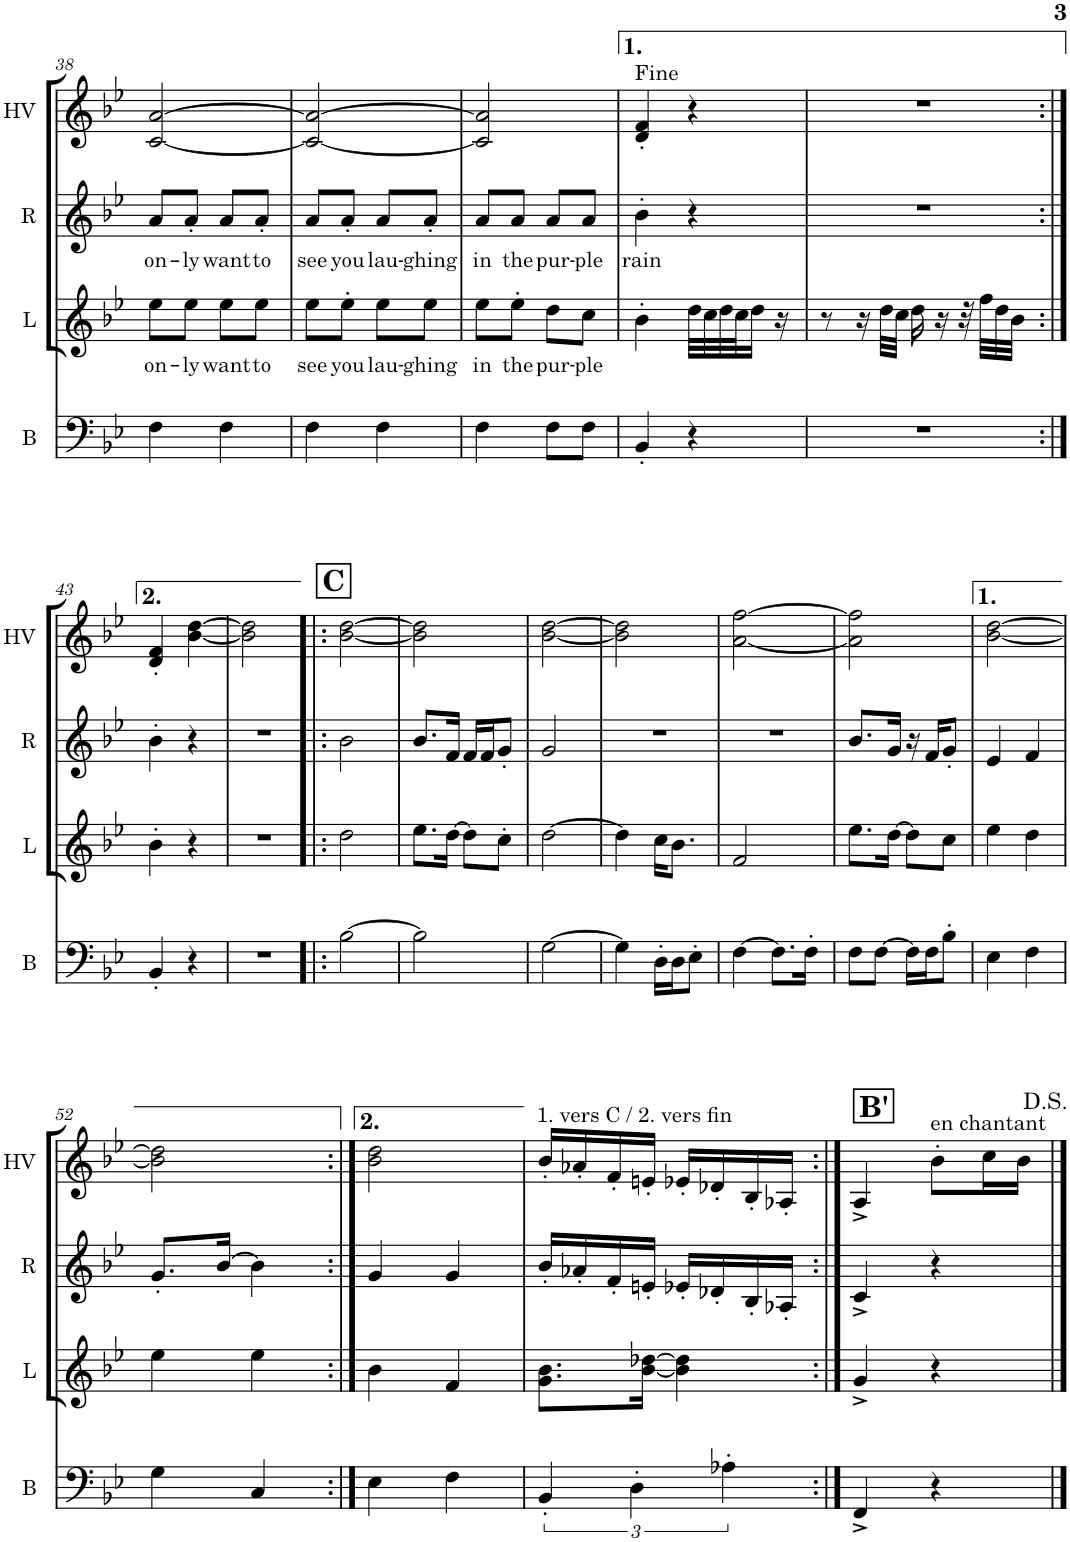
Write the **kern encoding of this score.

**kern	**kern	**text	**kern	**text	**kern
*part4	*part3	*part3	*part2	*part2	*part1
*staff4	*staff3	*staff3	*staff2	*staff2	*staff1
*I"Bass	*I"Lead	*	*I"Riffs	*	*I"High voice
*I'B	*I'L	*	*I'R	*	*I'HV
!!LO:PB:g=z
*clefF4	*clefG2	*	*clefG2	*	*clefG2
*	*Trd7c12	*	*Trd5c9	*	*Trd1c2
*k[b-e-]	*k[b-e-]	*	*k[b-e-]	*	*k[b-e-]
*M2/4	*M2/4	*	*M2/4	*	*M2/4
=38	=38	=38	=38	=38	=38
!	!	!LO:LY:b	!	!LO:LY:b	!
4F\	8ee-\L	on-	8a/L	on-	[2c/ [2a/
!	!	!LO:LY:b	!	!LO:LY:b	!
.	8ee-\J	-ly	8a'/J	-ly	.
!	!	!LO:LY:b	!	!LO:LY:b	!
4F\	8ee-\L	want	8a/L	want	.
!	!	!LO:LY:b	!	!LO:LY:b	!
.	8ee-\J	to	8a'/J	to	.
=39	=39	=39	=39	=39	=39
!	!	!LO:LY:b	!	!LO:LY:b	!
4F\	8ee-\L	see	8a/L	see	2c/_ 2a/_
!	!	!LO:LY:b	!	!LO:LY:b	!
.	8ee-'\J	you	8a'/J	you	.
!	!	!LO:LY:b	!	!LO:LY:b	!
4F\	8ee-\L	lau-	8a/L	lau-	.
!	!	!LO:LY:b	!	!LO:LY:b	!
.	8ee-\J	-ghing	8a'/J	-ghing	.
=40	=40	=40	=40	=40	=40
!	!	!LO:LY:b	!	!LO:LY:b	!
4F\	8ee-\L	in	8a/L	in	2c/] 2a/]
!	!	!LO:LY:b	!	!LO:LY:b	!
.	8ee-'\J	the	8a/J	the	.
!	!	!LO:LY:b	!	!LO:LY:b	!
8F\L	8dd\L	pur-	8a/L	pur-	.
!	!	!LO:LY:b	!	!LO:LY:b	!
8F\J	8cc\J	-ple	8a/J	-ple	.
=41	=41	=41	=41	=41	=41
!	!	!	!	!LO:LY:b	!
4BB-'/	4b-'\	.	4b-'\	rain	4d/' 4f/'
4r	32dd\LLL	.	4r	.	4r
.	32cc\	.	.	.	.
.	32dd\	.	.	.	.
.	32cc\J	.	.	.	.
.	16dd\JJ	.	.	.	.
.	16r	.	.	.	.
=42	=42	=42	=42	=42	=42
2r	8r	.	2r	.	2r
.	16r	.	.	.	.
.	32dd\LLL	.	.	.	.
.	32cc\JJJ	.	.	.	.
.	16dd\	.	.	.	.
.	16r	.	.	.	.
.	32r	.	.	.	.
.	32ff\LLL	.	.	.	.
.	32dd\	.	.	.	.
.	32b-\JJJ	.	.	.	.
!!LO:LB:g=z
=43:|!	=43:|!	=43:|!	=43:|!	=43:|!	=43:|!
4BB-'/	4b-'\	.	4b-'\	.	4d/' 4f/'
4r	4r	.	4r	.	[4b-\ [4dd\
=44	=44	=44	=44	=44	=44
2r	2r	.	2r	.	2b-\] 2dd\]
!!LO:REH:place=s1:a:B:cj:fs=14:t=C
=45!|:	=45!|:	=45!|:	=45!|:	=45!|:	=45!|:
[2B-\	2dd\	.	2b-\	.	[2b-\ [2dd\
=46	=46	=46	=46	=46	=46
2B-\]	8.ee-\L	.	8.b-/L	.	2b-\] 2dd\]
.	[16dd\Jk	.	16f/Jk	.	.
.	8dd\L]	.	16f/LL	.	.
.	.	.	16f/J	.	.
.	8cc'\J	.	8g'/J	.	.
=47	=47	=47	=47	=47	=47
[2G\	[2dd\	.	2g/	.	[2b-\ [2dd\
=48	=48	=48	=48	=48	=48
4G\]	4dd\]	.	2r	.	2b-\] 2dd\]
16D'\LL	16cc\KL	.	.	.	.
16D\J	8.b-\J	.	.	.	.
8E-'\J	.	.	.	.	.
=49	=49	=49	=49	=49	=49
[4F\	2f/	.	2r	.	[2a\ [2ff\
8.F\L]	.	.	.	.	.
16F'\Jk	.	.	.	.	.
=50	=50	=50	=50	=50	=50
8F\L	8.ee-\L	.	8.b-/L	.	2a\] 2ff\]
[8F\J	.	.	.	.	.
.	[16dd\Jk	.	16g/Jk	.	.
16F\LL]	8dd\L]	.	16r	.	.
16F\J	.	.	16f/KL	.	.
8B-'\J	8cc\J	.	8g'/J	.	.
=51	=51	=51	=51	=51	=51
4E-\	4ee-\	.	4e-/	.	[2b-\ [2dd\
4F\	4dd\	.	4f/	.	.
!!LO:LB:g=z
=52	=52	=52	=52	=52	=52
4G\	4ee-\	.	8.g'/L	.	2b-\] 2dd\]
.	.	.	[16b-/Jk	.	.
4C/	4ee-\	.	4b-\]	.	.
=53:|!	=53:|!	=53:|!	=53:|!	=53:|!	=53:|!
4E-\	4b-\	.	4g/	.	2b-\ 2dd\
4F\	4f/	.	4g/	.	.
=54	=54	=54	=54	=54	=54
!	!	!	!	!	!LO:TX:a:t=1. vers C / 2. vers fin
6BB-'/	8.g\ 8.b-\L	.	16b-'/LL	.	16b-'/LL
.	.	.	16a-X'/	.	16a-X'/
.	.	.	16f'/	.	16f'/
6D'\	.	.	.	.	.
.	[16b-\ [16dd-X\Jk	.	16en'/JJ	.	16en'/JJ
.	4b-\] 4dd-\]	.	16e-X'/LL	.	16e-X'/LL
.	.	.	16d-X'/	.	16d-X'/
6A-X'\	.	.	.	.	.
.	.	.	16B-'/	.	16B-'/
.	.	.	16A-X'/JJ	.	16A-X'/JJ
!!LO:REH:place=s1:a:B:cj:fs=14:t=B'
=55:|!	=55:|!	=55:|!	=55:|!	=55:|!	=55:|!
4FF^/	4g^/	.	4c^/	.	4A^/
!	!	!	!	!	!LO:TX:a:t=en chantant
4r	4r	.	4r	.	8b-'\L
.	.	.	.	.	16cc\L
.	.	.	.	.	16b-\JJ
==	==	==	==	==	==
*-	*-	*-	*-	*-	*-
